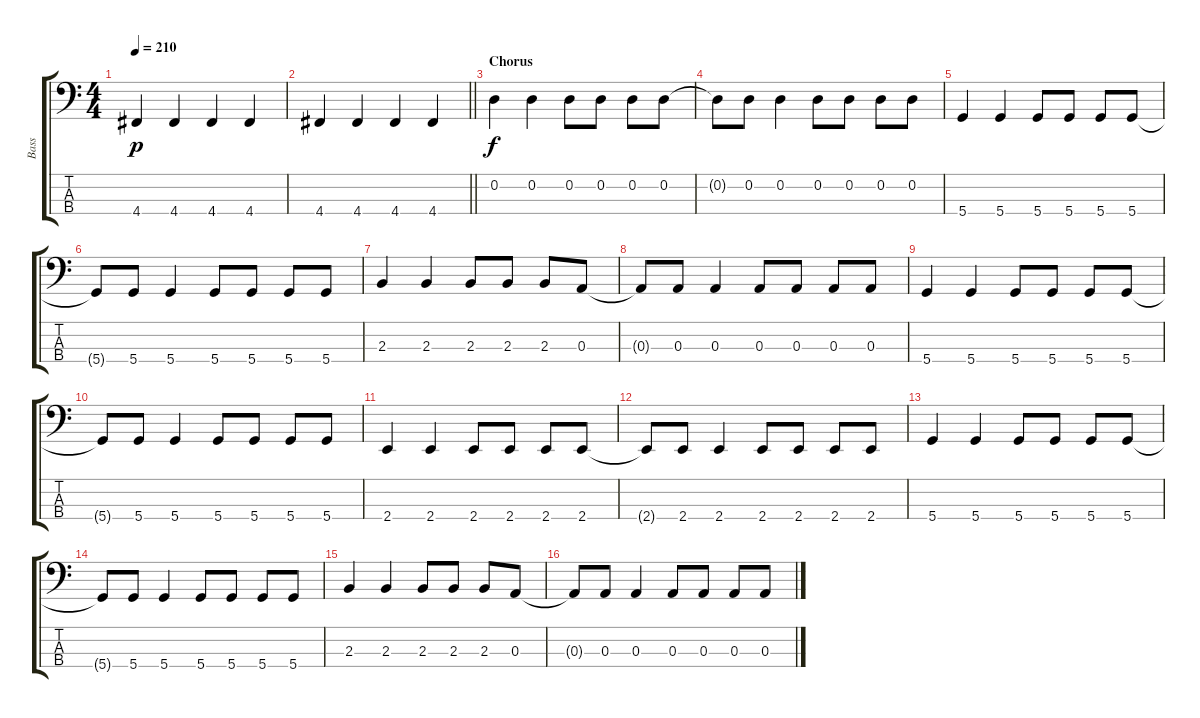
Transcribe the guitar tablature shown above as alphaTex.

\track ("Bass" "Bass") {instrument electricbasspick}
\staff {score tabs}
\tuning (G2 D2 A1 D1) {hide}
\ts (4 4)
\tempo 210
\clef f4
\ks c
4.4.4{dy p} 4.4.4 4.4.4 4.4.4 |
\barLineRight lightlight
4.4.4 4.4.4 4.4.4 4.4.4 |
\section ("" "Chorus")
0.2.4{dy f} 0.2.4 0.2.8 0.2.8 0.2.8 0.2.8 |
0.2{t}.8 0.2.8 0.2.4 0.2.8 0.2.8 0.2.8 0.2.8 |
5.4.4 5.4.4 5.4.8 5.4.8 5.4.8 5.4.8 |
5.4{t}.8 5.4.8 5.4.4 5.4.8 5.4.8 5.4.8 5.4.8 |
2.3.4 2.3.4 2.3.8 2.3.8 2.3.8 0.3.8 |
0.3{t}.8 0.3.8 0.3.4 0.3.8 0.3.8 0.3.8 0.3.8 |
5.4.4 5.4.4 5.4.8 5.4.8 5.4.8 5.4.8 |
5.4{t}.8 5.4.8 5.4.4 5.4.8 5.4.8 5.4.8 5.4.8 |
2.4.4 2.4.4 2.4.8 2.4.8 2.4.8 2.4.8 |
2.4{t}.8 2.4.8 2.4.4 2.4.8 2.4.8 2.4.8 2.4.8 |
5.4.4 5.4.4 5.4.8 5.4.8 5.4.8 5.4.8 |
5.4{t}.8 5.4.8 5.4.4 5.4.8 5.4.8 5.4.8 5.4.8 |
2.3.4 2.3.4 2.3.8 2.3.8 2.3.8 0.3.8 |
0.3{t}.8 0.3.8 0.3.4 0.3.8 0.3.8 0.3.8 0.3.8
